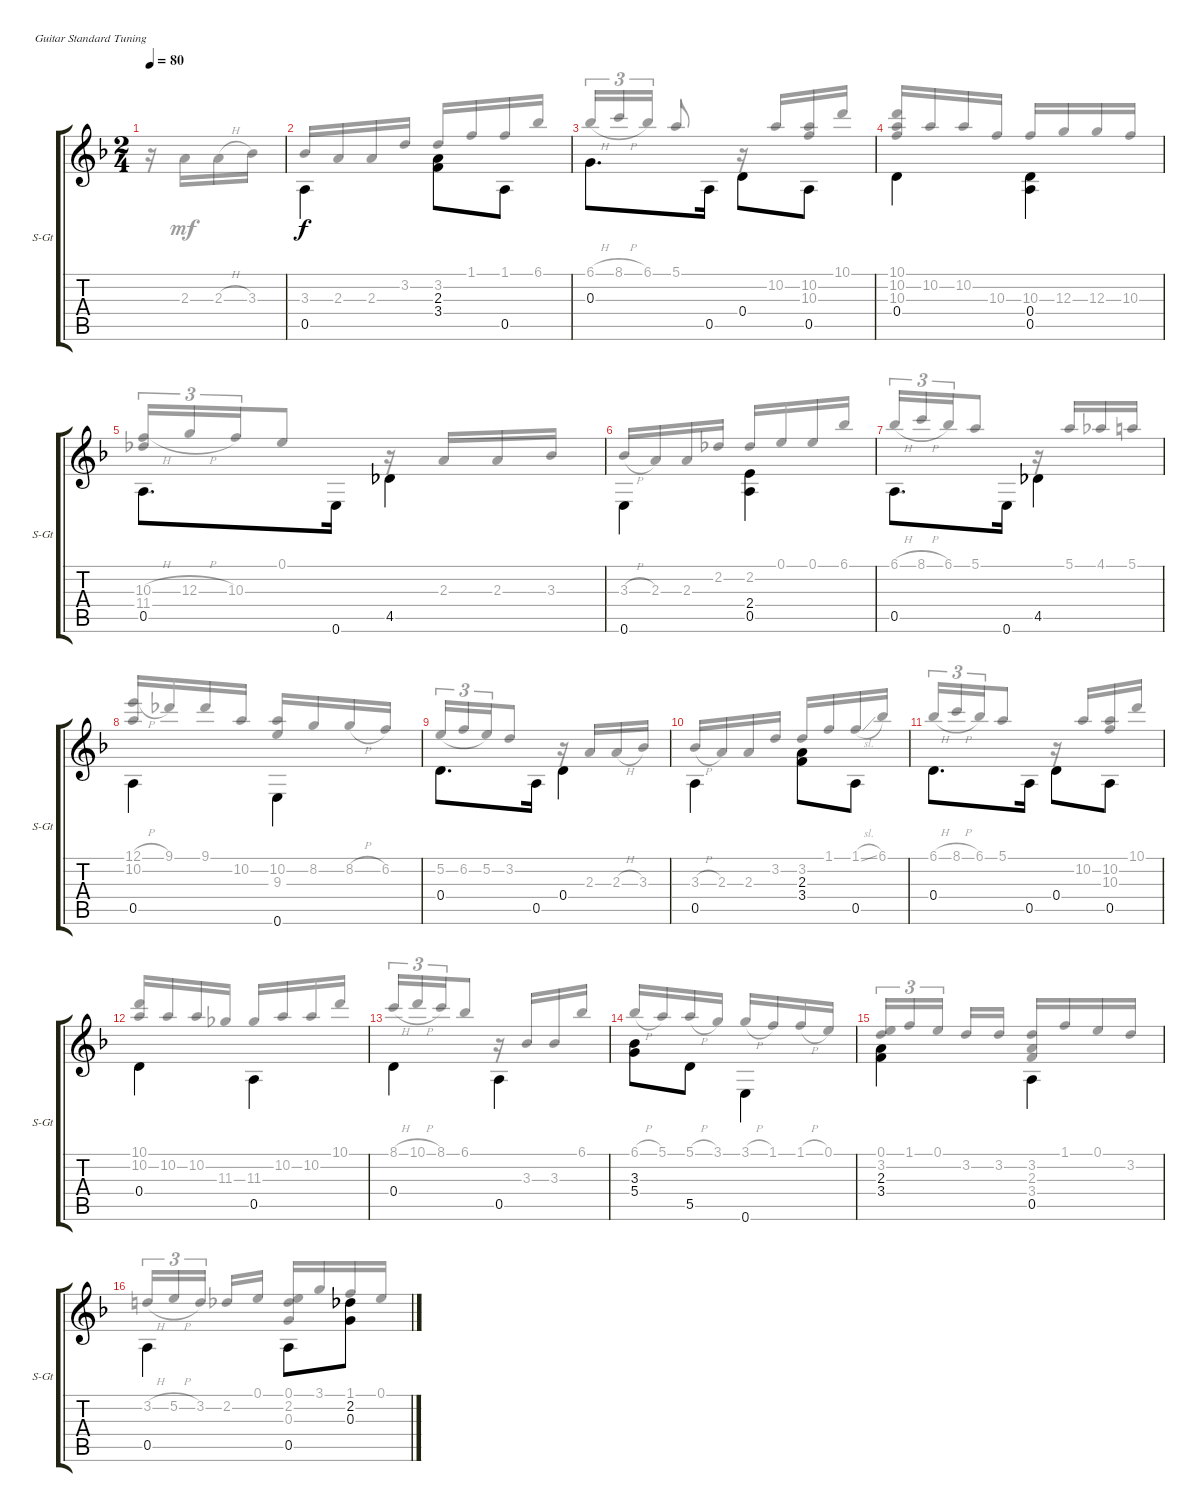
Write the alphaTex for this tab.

\defaultSystemsLayout 4
\bracketExtendMode groupsimilarinstruments
\useSystemSignSeparator
\singleTrackTrackNamePolicy allsystems
\multiTrackTrackNamePolicy allsystems
\firstSystemTrackNameOrientation horizontal
\otherSystemsTrackNameOrientation horizontal
\track ("Steel Guitar" "S-Gt") {instrument acousticguitarsteel}
\staff {score tabs}
\tuning (E4 B3 G3 D3 A2 E2)
\voice
\ts (2 4)
\ac
\tempo 80
\clef g2
\ks dminor
|
0.5.4{beam invert} (3.4 2.3).8{beam invert} 0.5.8 |
0.3.8{d beam invert} 0.5.16 0.4.8{beam invert} 0.5.8 |
0.4.4{beam invert} (0.5 0.4).4{beam invert} |
0.5.8{d beam invert} 0.6.16 4.5.4{beam invert} |
0.6.4{beam invert} (0.5 2.4).4{beam invert} |
0.5.8{d beam invert} 0.6.16 4.5.4{beam invert} |
0.5.4{beam invert} 0.6.4{beam invert} |
0.4.8{d beam invert} 0.5.16 0.4.4{beam invert} |
0.5.4{beam invert} (3.4 2.3).8{beam invert} 0.5.8 |
0.4.8{d beam invert} 0.5.16 0.4.8{beam invert} 0.5.8 |
0.4.4{beam invert} 0.5.4{beam invert} |
0.4.4{beam invert} 0.5.4{beam invert} |
(5.4 3.3).8{beam invert} 5.5.8 0.6.4{beam invert} |
(3.4 2.3).4{beam invert} 0.5.4{beam invert} |
0.5.4{beam invert} 0.5.8{beam invert} (0.3 2.2).8
\voice
\clef g2
\ottava regular
\simile none
\ks dminor
r.16{dy mf} 2.3.16 2.3{h}.16 3.3.16 |
3.3.16{beam invert} 2.3.16 2.3.16 3.2.16 3.2.16{beam invert} 1.1.16 1.1.16 6.1.16 |
6.1{h}.16{tu (3 2) beam invert} 8.1{h}.16{tu (3 2)} 6.1.16{tu (3 2)} 5.1.8{beam invert} r.16 10.2.16{beam invert} (10.2 10.3).16 10.1.16 |
(10.3 10.2 10.1).16{beam invert} 10.2.16 10.2.16 10.3.16 10.3.16{beam invert} 12.3.16 12.3.16 10.3.16 |
(11.4 10.3{h}).16{tu (3 2) beam invert} 12.3{h}.16{tu (3 2)} 10.3.16{tu (3 2) beam merge} 0.1.8 r.16 2.3.16{beam invert} 2.3.16 3.3.16 |
3.3{h}.16{beam invert} 2.3.16 2.3.16 2.2.16 2.2.16{beam invert} 0.1.16 0.1.16 6.1.16 |
6.1{h}.16{tu (3 2) beam invert} 8.1{h}.16{tu (3 2)} 6.1.16{tu (3 2) beam merge} 5.1.8 r.16{beam invert} 5.1.16{beam invert} 4.1.16 5.1.16 |
(10.2 12.1{h}).16{beam invert} 9.1.16 9.1.16 10.2.16 (9.3 10.2).16{beam invert} 8.2.16 8.2{h}.16 6.2.16 |
5.2.16{tu (3 2) legatoorigin beam invert} 6.2.16{tu (3 2) legatoorigin} 5.2.16{tu (3 2) beam merge} 3.2.8 r.16{beam invert} 2.3.16{beam invert} 2.3{h}.16 3.3.16 |
3.3{h}.16 2.3.16 2.3.16{beam invert} 3.2.16 3.2.16 1.1.16 1.1{sl}.16{beam invert} 6.1.16 |
6.1{h}.16{tu (3 2) beam invert} 8.1{h}.16{tu (3 2)} 6.1.16{tu (3 2) beam merge} 5.1.8 r.16{beam invert} 10.2.16{beam invert} (10.2 10.3).16 10.1.16 |
(10.2 10.1).16{beam invert} 10.2.16 10.2.16 11.3.16 11.3.16 10.2.16 10.2.16{beam invert} 10.1.16 |
8.1{h}.16{tu (3 2) beam invert} 10.1{h}.16{tu (3 2)} 8.1.16{tu (3 2) beam merge} 6.1.8 r.16 3.3.16 3.3.16{beam invert} 6.1.16 |
6.1{h}.16 5.1.16 5.1{h}.16{beam invert} 3.1.16 3.1{h}.16 1.1.16 1.1{h}.16{beam invert} 0.1.16 |
(3.2 0.1).16{tu (3 2)} 1.1.16{tu (3 2)} 0.1.16{tu (3 2) beam invert} 3.2.16{beam invert} 3.2.16 (3.4 2.3 3.2).16{beam invert} 1.1.16{beam invert} 0.1.16{beam invert} 3.2.16 |
3.2{h}.16{tu (3 2) beam invert} 5.2{h}.16{tu (3 2)} 3.2.16{tu (3 2)} 2.2.16{beam invert} 0.1.16 (0.3 2.2 0.1).16{beam invert} 3.1.16 1.1.16 0.1.16
